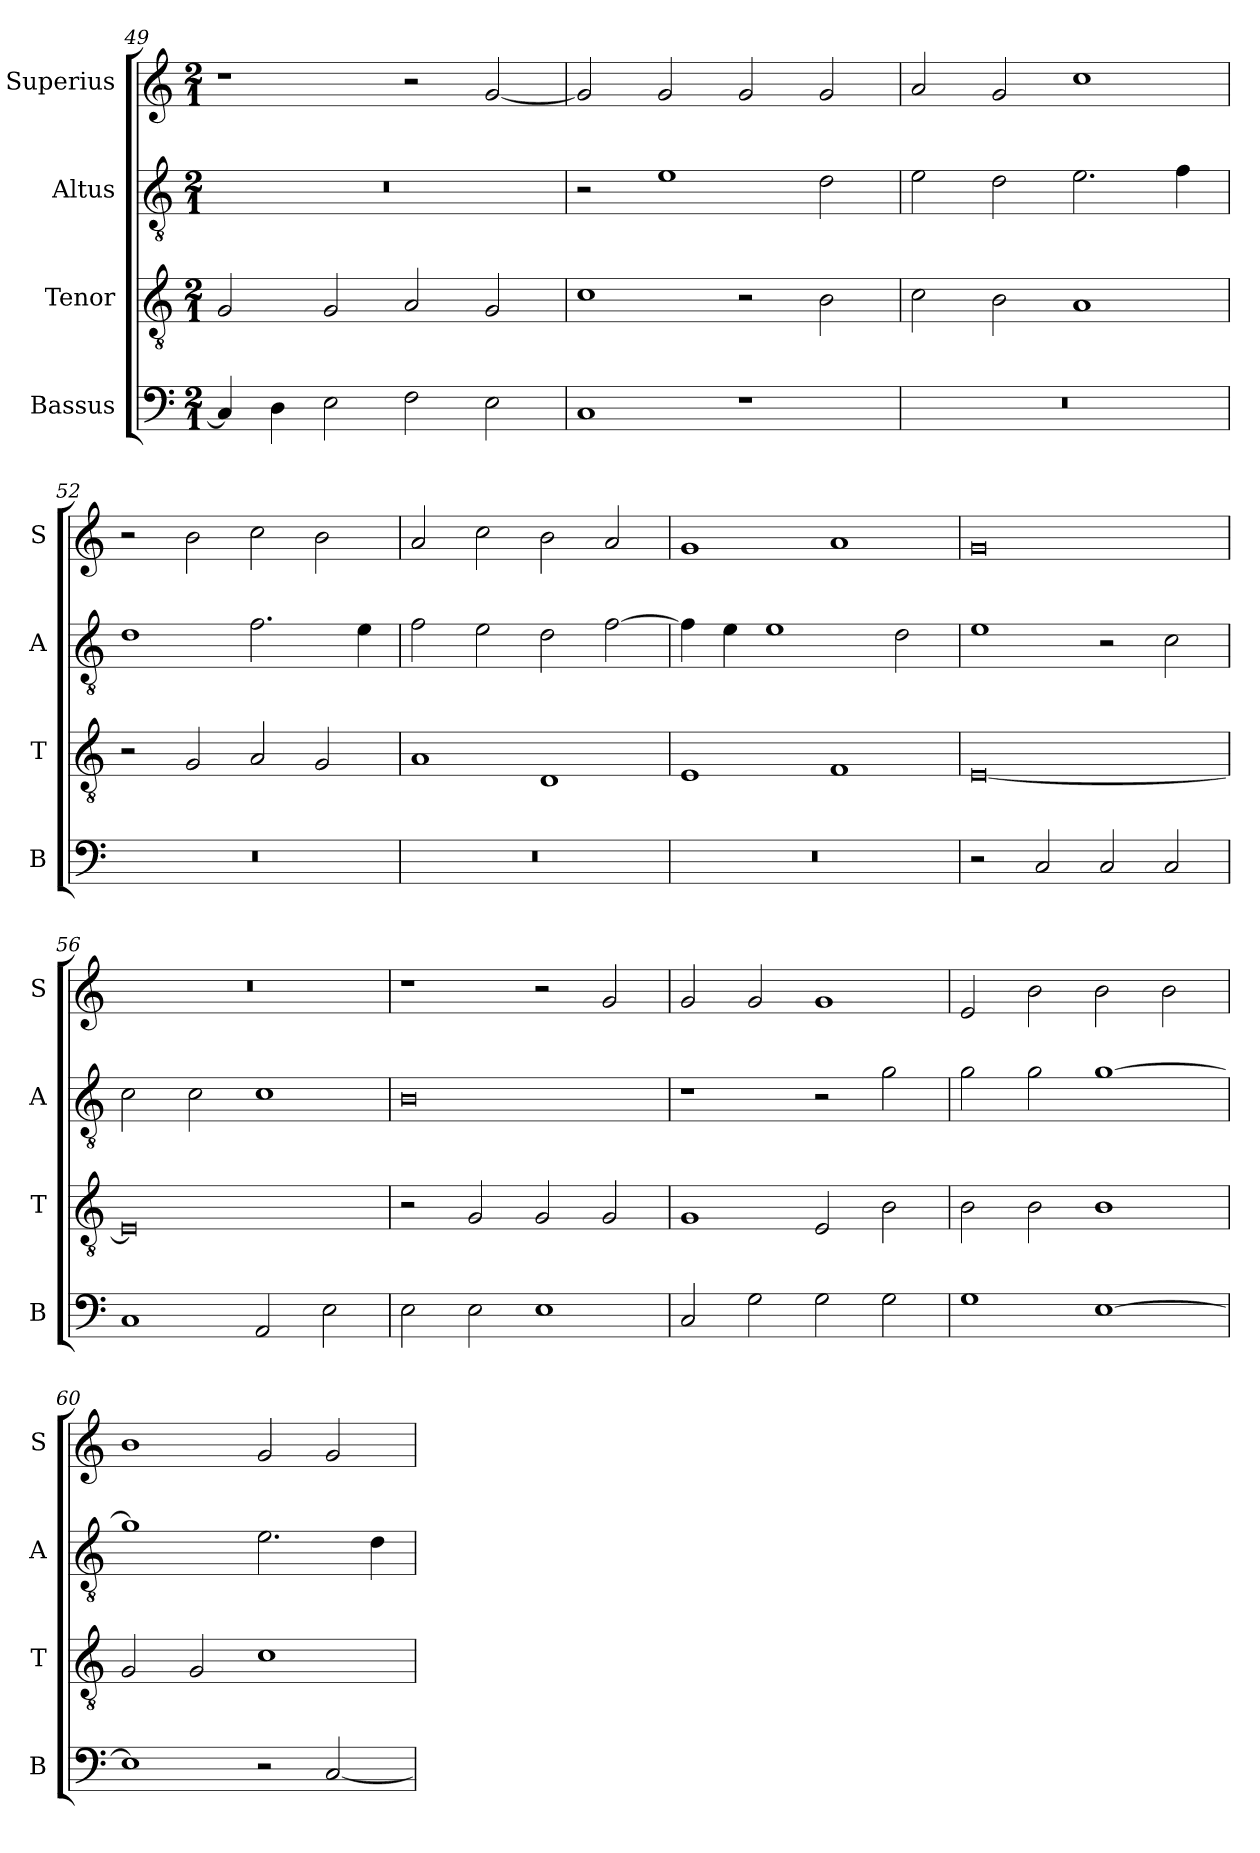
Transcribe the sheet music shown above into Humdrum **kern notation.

**kern	**kern	**kern	**kern
*part4	*part3	*part2	*part1
*staff4	*staff3	*staff2	*staff1
*I"Bassus	*I"Tenor	*I"Altus	*I"Superius
*I'B	*I'T	*I'A	*I'S
*clefF4	*clefGv2	*clefGv2	*clefG2
*k[]	*k[]	*k[]	*k[]
*M2/1	*M2/1	*M2/1	*M2/1
=49	=49	=49	=49
4C/]	2G/	0r	1r
4D\	.	.	.
2E\	2G/	.	.
2F\	2A/	.	2r
2E\	2G/	.	[2g/
=50	=50	=50	=50
1C	1c	2r	2g/]
.	.	1e	2g/
1r	2r	.	2g/
.	2B\	2d\	2g/
=51	=51	=51	=51
0r	2c\	2e\	2a/
.	2B\	2d\	2g/
.	1A	2.e\	1cc
.	.	4f\	.
=52	=52	=52	=52
0r	2r	1d	2r
.	2G/	.	2b\
.	2A/	2.f\	2cc\
.	2G/	.	2b\
.	.	4e\	.
=53	=53	=53	=53
0r	1A	2f\	2a/
.	.	2e\	2cc\
.	1D	2d\	2b\
.	.	[2f\	2a/
=54	=54	=54	=54
0r	1E	4f\]	1g
.	.	4e\	.
.	.	1e	.
.	1F	.	1a
.	.	2d\	.
=55	=55	=55	=55
2r	[0E	1e	0g
2C/	.	.	.
2C/	.	2r	.
2C/	.	2c\	.
=56	=56	=56	=56
1C	0E]	2c\	0r
.	.	2c\	.
2AA/	.	1c	.
2E\	.	.	.
=57	=57	=57	=57
2E\	2r	0B	1r
2E\	2G/	.	.
1E	2G/	.	2r
.	2G/	.	2g/
=58	=58	=58	=58
2C/	1G	1r	2g/
2G\	.	.	2g/
2G\	2E/	2r	1g
2G\	2B\	2g\	.
=59	=59	=59	=59
1G	2B\	2g\	2e/
.	2B\	2g\	2b\
[1E	1B	[1g	2b\
.	.	.	2b\
=60	=60	=60	=60
1E]	2G/	1g]	1b
.	2G/	.	.
2r	1c	2.e\	2g/
[2C/	.	.	2g/
.	.	4d\	.
=	=	=	=
*-	*-	*-	*-
